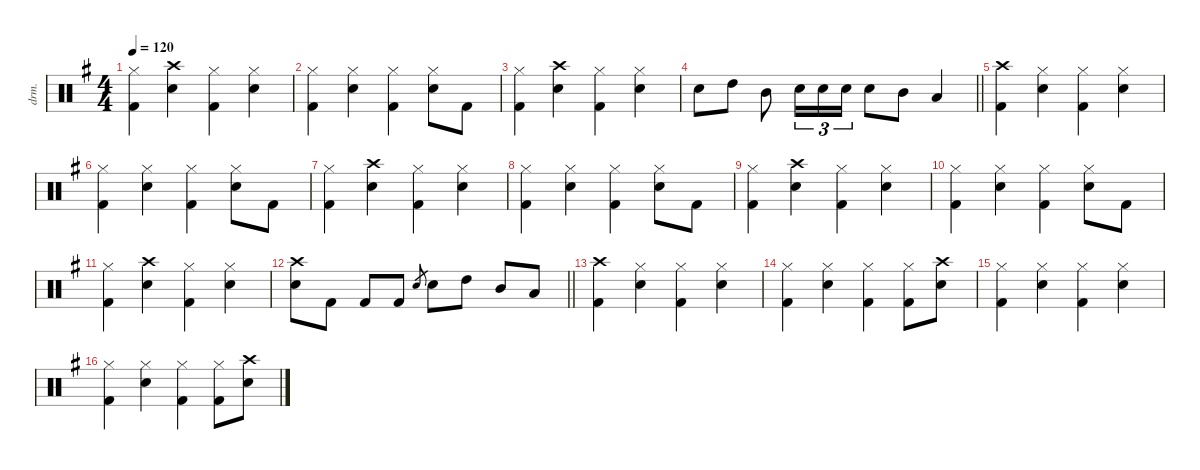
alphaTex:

\defaultSystemsLayout 4
\hideDynamics
\bracketExtendMode nobrackets
\otherSystemsTrackNameOrientation horizontal
\track ("Percusión" "drm.") {defaultSystemsLayout 4 instrument percussion}
\staff {score}
\articulation defaults
\ts (4 4)
\tempo 120
\clef neutral
\ks g
("Hi-Hat (closed)"{acc forcenatural} "Kick (hit) 2"{acc forcenatural}).4{dy f beam Down} ("Crash high (hit)"{acc forcenatural} "Snare (hit) 2"{acc forcenatural}).4{beam Down} ("Hi-Hat (closed)"{acc forcenatural} "Kick (hit) 2"{acc forcenatural}).4{beam Down} ("Hi-Hat (closed)"{acc forcenatural} "Snare (hit) 2"{acc forcenatural}).4{beam Down} |
("Hi-Hat (closed)"{acc forcenatural} "Kick (hit) 2"{acc forcenatural}).4{beam Down} ("Hi-Hat (closed)"{acc forcenatural} "Snare (hit) 2"{acc forcenatural}).4{beam Down} ("Hi-Hat (closed)"{acc forcenatural} "Kick (hit) 2"{acc forcenatural}).4{beam Down} ("Hi-Hat (closed)"{acc forcenatural} "Snare (hit) 2"{acc forcenatural}).8{beam Down} "Kick (hit) 2"{acc forcenatural}.8{beam Down} |
("Hi-Hat (closed)"{acc forcenatural} "Kick (hit) 2"{acc forcenatural}).4{beam Down} ("Crash high (hit)"{acc forcenatural} "Snare (hit) 2"{acc forcenatural}).4{beam Down} ("Hi-Hat (closed)"{acc forcenatural} "Kick (hit) 2"{acc forcenatural}).4{beam Down} ("Hi-Hat (closed)"{acc forcenatural} "Snare (hit) 2"{acc forcenatural}).4{beam Down} |
\barLineRight lightlight "Snare (hit) 2"{acc forcenatural}.8{beam Down} "High Tom (hit)"{acc forcenatural}.8{beam Down} "Mid Tom (hit)"{acc forcenatural}.8{beam Down} "Snare (hit) 2"{acc forcenatural}.16{tu (3 2) beam Down} "Snare (hit) 2"{acc forcenatural}.16{tu (3 2) beam Down} "Snare (hit) 2"{acc forcenatural}.16{tu (3 2) beam Down} "Snare (hit) 2"{acc forcenatural}.8{beam Down} "Mid Tom (hit)"{acc forcenatural}.8{beam Down} "Low Tom (hit)"{acc forcenatural}.4{beam Up}
|
("Crash high (hit)"{acc forcenatural} "Kick (hit) 2"{acc forcenatural}).4{beam Down} ("Hi-Hat (closed)"{acc forcenatural} "Snare (hit) 2"{acc forcenatural}).4{beam Down} ("Hi-Hat (closed)"{acc forcenatural} "Kick (hit) 2"{acc forcenatural}).4{beam Down} ("Hi-Hat (closed)"{acc forcenatural} "Snare (hit) 2"{acc forcenatural}).4{beam Down} |
("Hi-Hat (closed)"{acc forcenatural} "Kick (hit) 2"{acc forcenatural}).4{beam Down} ("Hi-Hat (closed)"{acc forcenatural} "Snare (hit) 2"{acc forcenatural}).4{beam Down} ("Hi-Hat (closed)"{acc forcenatural} "Kick (hit) 2"{acc forcenatural}).4{beam Down} ("Hi-Hat (closed)"{acc forcenatural} "Snare (hit) 2"{acc forcenatural}).8{beam Down} "Kick (hit) 2"{acc forcenatural}.8{beam Down} |
("Hi-Hat (closed)"{acc forcenatural} "Kick (hit) 2"{acc forcenatural}).4{beam Down} ("Crash high (hit)"{acc forcenatural} "Snare (hit) 2"{acc forcenatural}).4{beam Down} ("Hi-Hat (closed)"{acc forcenatural} "Kick (hit) 2"{acc forcenatural}).4{beam Down} ("Hi-Hat (closed)"{acc forcenatural} "Snare (hit) 2"{acc forcenatural}).4{beam Down} |
("Hi-Hat (closed)"{acc forcenatural} "Kick (hit) 2"{acc forcenatural}).4{beam Down} ("Hi-Hat (closed)"{acc forcenatural} "Snare (hit) 2"{acc forcenatural}).4{beam Down} ("Hi-Hat (closed)"{acc forcenatural} "Kick (hit) 2"{acc forcenatural}).4{beam Down} ("Hi-Hat (closed)"{acc forcenatural} "Snare (hit) 2"{acc forcenatural}).8{beam Down} "Kick (hit) 2"{acc forcenatural}.8{beam Down} |
("Hi-Hat (closed)"{acc forcenatural} "Kick (hit) 2"{acc forcenatural}).4{beam Down} ("Crash high (hit)"{acc forcenatural} "Snare (hit) 2"{acc forcenatural}).4{beam Down} ("Hi-Hat (closed)"{acc forcenatural} "Kick (hit) 2"{acc forcenatural}).4{beam Down} ("Hi-Hat (closed)"{acc forcenatural} "Snare (hit) 2"{acc forcenatural}).4{beam Down} |
("Hi-Hat (closed)"{acc forcenatural} "Kick (hit) 2"{acc forcenatural}).4{beam Down} ("Hi-Hat (closed)"{acc forcenatural} "Snare (hit) 2"{acc forcenatural}).4{beam Down} ("Hi-Hat (closed)"{acc forcenatural} "Kick (hit) 2"{acc forcenatural}).4{beam Down} ("Hi-Hat (closed)"{acc forcenatural} "Snare (hit) 2"{acc forcenatural}).8{beam Down} "Kick (hit) 2"{acc forcenatural}.8{beam Down} |
("Hi-Hat (closed)"{acc forcenatural} "Kick (hit) 2"{acc forcenatural}).4{beam Down} ("Crash high (hit)"{acc forcenatural} "Snare (hit) 2"{acc forcenatural}).4{beam Down} ("Hi-Hat (closed)"{acc forcenatural} "Kick (hit) 2"{acc forcenatural}).4{beam Down} ("Hi-Hat (closed)"{acc forcenatural} "Snare (hit) 2"{acc forcenatural}).4{beam Down} |
\barLineRight lightlight
("Crash high (hit)"{acc forcenatural} "Snare (hit) 2"{acc forcenatural}).8{beam Down} "Kick (hit) 2"{acc forcenatural}.8{beam Down} "Kick (hit) 2"{acc forcenatural}.8{beam Up} "Kick (hit) 2"{acc forcenatural}.8{beam Up} "Snare (hit) 2"{acc forcenatural}.8{gr dy mf beam Up} "Snare (hit) 2"{acc forcenatural}.8{dy f beam Down} "High Tom (hit)"{acc forcenatural}.8{beam Down} "Mid Tom (hit)"{acc forcenatural}.8{beam Up} "Low Tom (hit)"{acc forcenatural}.8{beam Up} |
("Crash high (hit)"{acc forcenatural} "Kick (hit) 2"{acc forcenatural}).4{beam Down} ("Hi-Hat (closed)"{acc forcenatural} "Snare (hit) 2"{acc forcenatural}).4{beam Down} ("Hi-Hat (closed)"{acc forcenatural} "Kick (hit) 2"{acc forcenatural}).4{beam Down} ("Hi-Hat (closed)"{acc forcenatural} "Snare (hit) 2"{acc forcenatural}).4{beam Down} |
("Hi-Hat (closed)"{acc forcenatural} "Kick (hit) 2"{acc forcenatural}).4{beam Down} ("Hi-Hat (closed)"{acc forcenatural} "Snare (hit) 2"{acc forcenatural}).4{beam Down} ("Hi-Hat (closed)"{acc forcenatural} "Kick (hit) 2"{acc forcenatural}).4{beam Down} ("Hi-Hat (closed)"{acc forcenatural} "Kick (hit) 2"{acc forcenatural}).8{beam Down} ("Crash high (hit)"{acc forcenatural} "Snare (hit) 2"{acc forcenatural}).8{beam Down} |
("Hi-Hat (closed)"{acc forcenatural} "Kick (hit) 2"{acc forcenatural}).4{beam Down} ("Hi-Hat (closed)"{acc forcenatural} "Snare (hit) 2"{acc forcenatural}).4{beam Down} ("Hi-Hat (closed)"{acc forcenatural} "Kick (hit) 2"{acc forcenatural}).4{beam Down} ("Hi-Hat (closed)"{acc forcenatural} "Snare (hit) 2"{acc forcenatural}).4{beam Down} |
("Hi-Hat (closed)"{acc forcenatural} "Kick (hit) 2"{acc forcenatural}).4{beam Down} ("Hi-Hat (closed)"{acc forcenatural} "Snare (hit) 2"{acc forcenatural}).4{beam Down} ("Hi-Hat (closed)"{acc forcenatural} "Kick (hit) 2"{acc forcenatural}).4{beam Down} ("Hi-Hat (closed)"{acc forcenatural} "Kick (hit) 2"{acc forcenatural}).8{beam Down} ("Crash high (hit)"{acc forcenatural} "Snare (hit) 2"{acc forcenatural}).8{beam Down}
